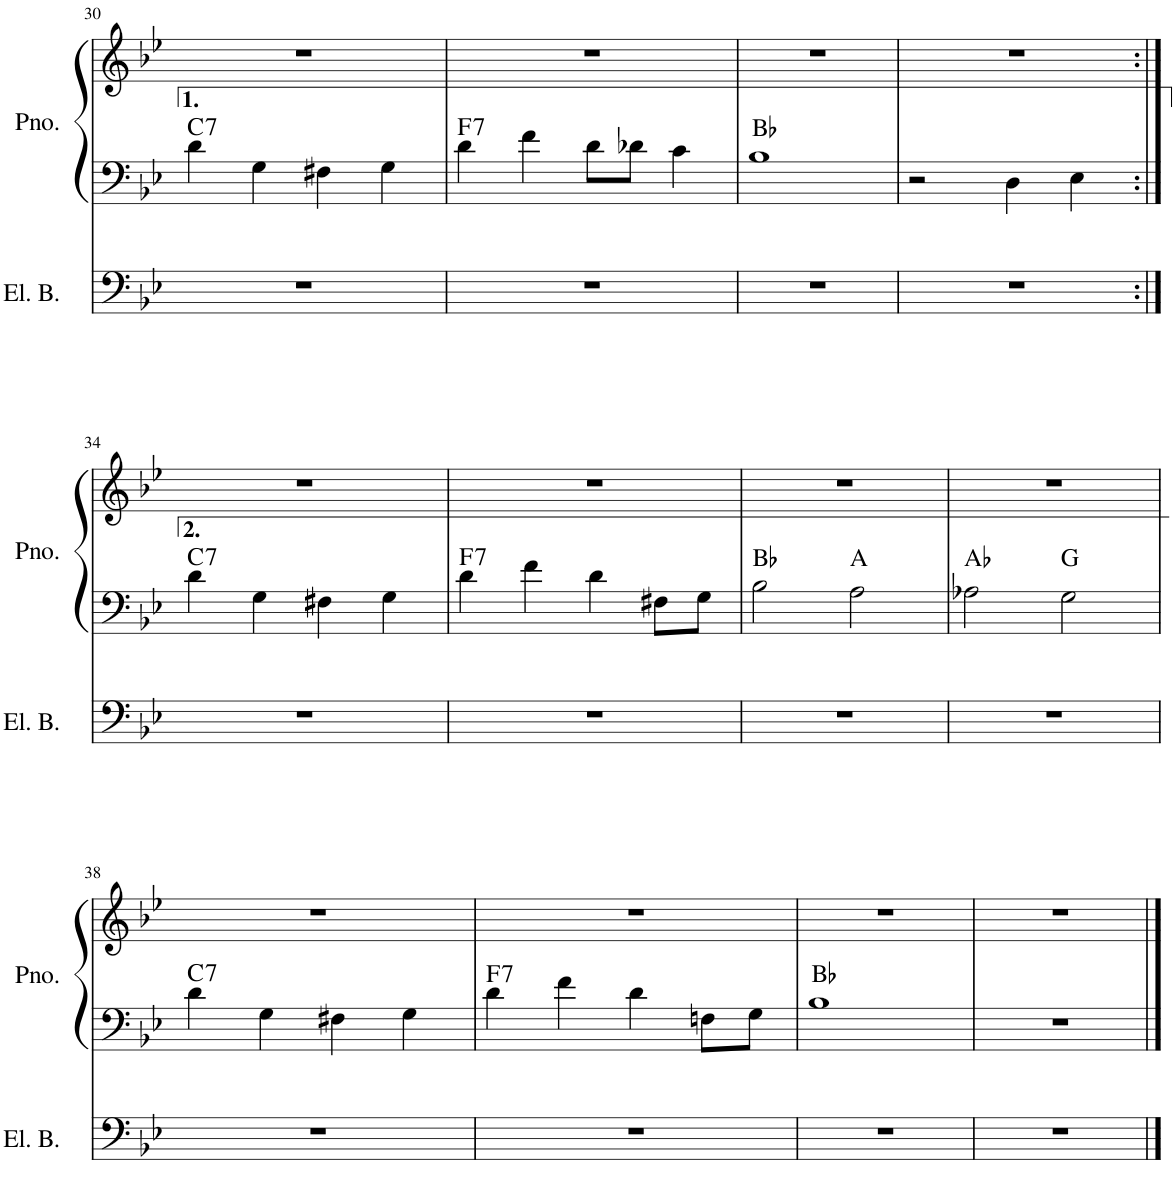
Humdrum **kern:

**kern	**kern	**kern	**harte
*part2	*part1	*part1	*part1
*staff3	*staff2	*staff1	*
*I"Electric Bass	*I"Piano	*	*
*I'El. B.	*I'Pno.	*	*
!!LO:PB:g=z
*clefF4	*clefF4	*clefG2	*
*Trd7c12	*	*	*
*k[b-e-]	*k[b-e-]	*k[b-e-]	*
*M4/4	*M4/4	*M4/4	*
=30	=30	=30	=30
!	!	!	!LO:H:kt=7
1r	4d\	1r	C:7
.	4G\	.	.
.	4F#X\	.	.
.	4G\	.	.
=31	=31	=31	=31
!	!	!	!LO:H:kt=7
1r	4d\	1r	F:7
.	4f\	.	.
.	8d\L	.	.
.	8d-X\J	.	.
.	4c\	.	.
=32	=32	=32	=32
1r	1B-	1r	Bb:maj
=33	=33	=33	=33
1r	2r	1r	.
.	4D\	.	.
.	4E-\	.	.
!!LO:LB:g=z
=34:|!	=34:|!	=34:|!	=34:|!
!	!	!	!LO:H:kt=7
1r	4d\	1r	C:7
.	4G\	.	.
.	4F#X\	.	.
.	4G\	.	.
=35	=35	=35	=35
!	!	!	!LO:H:kt=7
1r	4d\	1r	F:7
.	4f\	.	.
.	4d\	.	.
.	8F#X\L	.	.
.	8G\J	.	.
=36	=36	=36	=36
*	*	*^	*
1r	2B-\	1r	2ryy	Bb:maj
.	2A\	.	2ryy	A:maj
=37	=37	=37	=37	=37
1r	2A-X\	1r	2ryy	Ab:maj
.	2G\	.	2ryy	G:maj
!!LO:LB:g=z
=38	=38	=38	=38	=38
!	!	!	!	!LO:H:kt=7
*	*	*v	*v	*
1r	4d\	1r	C:7
.	4G\	.	.
.	4F#X\	.	.
.	4G\	.	.
=39	=39	=39	=39
!	!	!	!LO:H:kt=7
1r	4d\	1r	F:7
.	4f\	.	.
.	4d\	.	.
.	8Fn\L	.	.
.	8G\J	.	.
=40	=40	=40	=40
1r	1B-	1r	Bb:maj
=41	=41	=41	=41
!	!	!	!LO:H:kt=N.C.
1r	1r	1r	N
==	==	==	==
*-	*-	*-	*-
